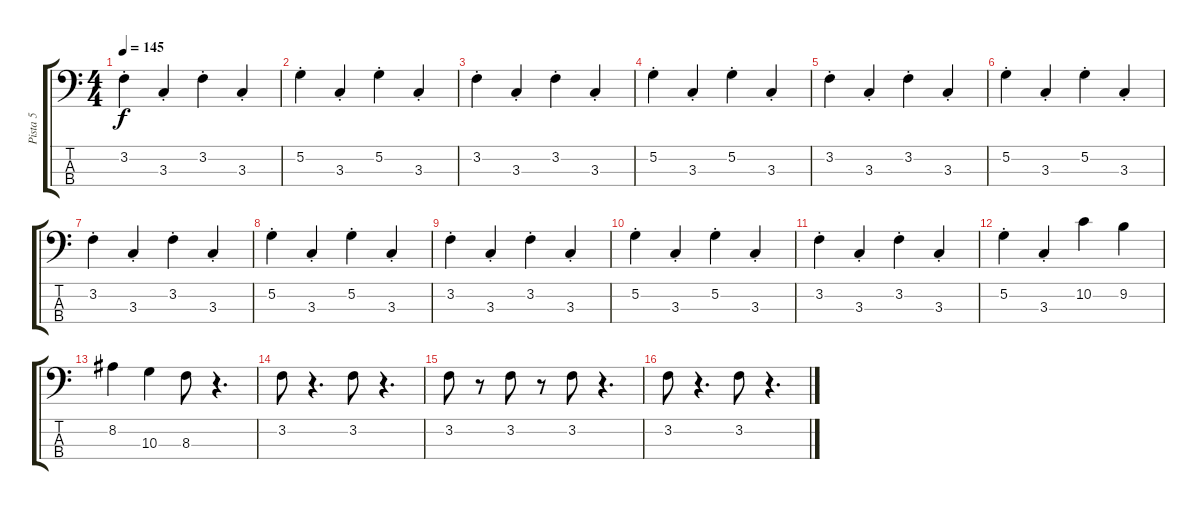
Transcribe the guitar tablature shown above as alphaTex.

\track ("Pista 5" "Pista 5") {instrument electricbassfinger}
\staff {score tabs}
\tuning (G2 D2 A1 E1) {hide}
\ts (4 4)
\tempo 145
\clef f4
\ks c
3.2{st}.4{dy f} 3.3{st}.4 3.2{st}.4 3.3{st}.4 |
5.2{st}.4 3.3{st}.4 5.2{st}.4 3.3{st}.4 |
3.2{st}.4 3.3{st}.4 3.2{st}.4 3.3{st}.4 |
5.2{st}.4 3.3{st}.4 5.2{st}.4 3.3{st}.4 |
3.2{st}.4 3.3{st}.4 3.2{st}.4 3.3{st}.4 |
5.2{st}.4 3.3{st}.4 5.2{st}.4 3.3{st}.4 |
3.2{st}.4 3.3{st}.4 3.2{st}.4 3.3{st}.4 |
5.2{st}.4 3.3{st}.4 5.2{st}.4 3.3{st}.4 |
3.2{st}.4 3.3{st}.4 3.2{st}.4 3.3{st}.4 |
5.2{st}.4 3.3{st}.4 5.2{st}.4 3.3{st}.4 |
3.2{st}.4 3.3{st}.4 3.2{st}.4 3.3{st}.4 |
5.2{st}.4 3.3{st}.4 10.2.4 9.2.4 |
8.2.4 10.3.4 8.3.8 r.4{d} |
3.2.8 r.4{d} 3.2.8 r.4{d} |
3.2.8 r.8 3.2.8 r.8 3.2.8 r.4{d} |
3.2.8 r.4{d} 3.2.8 r.4{d}
